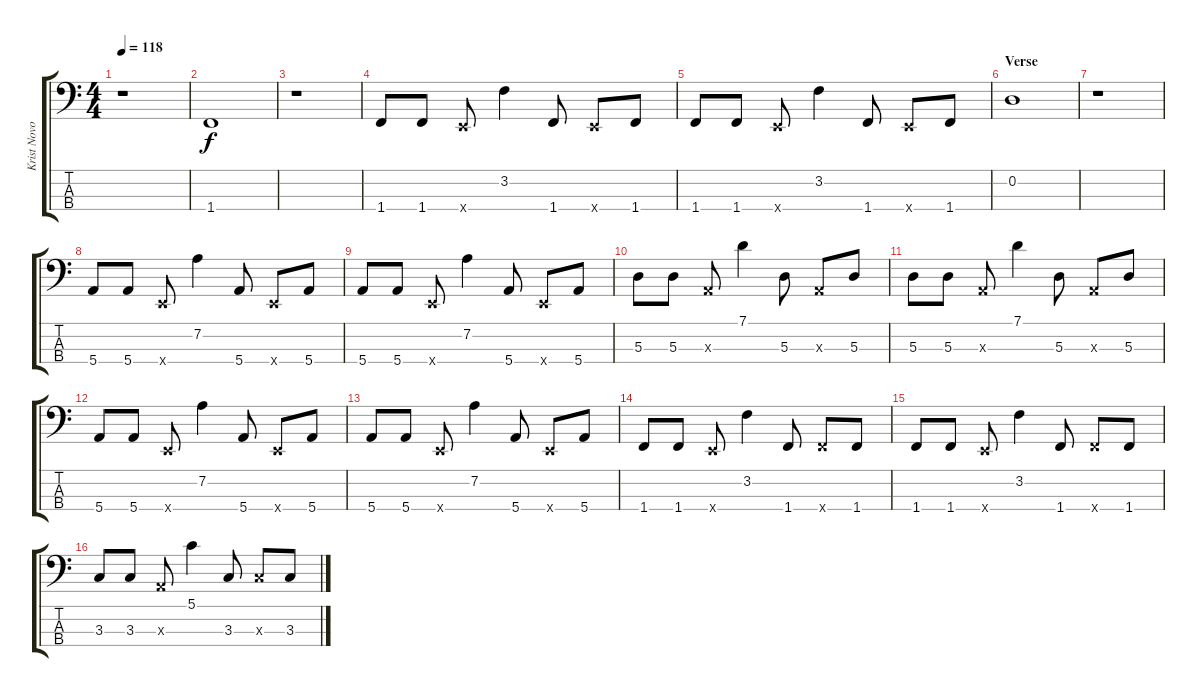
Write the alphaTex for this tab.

\track ("Krist Novoselic - Acoustic Bass" "Krist Novo") {instrument acousticbass}
\staff {score tabs}
\tuning (G2 D2 A1 E1) {hide}
\ts (4 4)
\tempo 118
\clef f4
\ks c
r.1{dy f} |
1.4.1 |
r.1 |
1.4.8 1.4.8 0.4{x}.8 3.2.4 1.4.8 0.4{x}.8 1.4.8 |
1.4.8 1.4.8 0.4{x}.8 3.2.4 1.4.8 0.4{x}.8 1.4.8 |
\section ("" "Verse")
0.2.1 |
r.1 |
5.4.8 5.4.8 0.4{x}.8 7.2.4 5.4.8 0.4{x}.8 5.4.8 |
5.4.8 5.4.8 0.4{x}.8 7.2.4 5.4.8 0.4{x}.8 5.4.8 |
5.3.8 5.3.8 0.3{x}.8 7.1.4 5.3.8 0.3{x}.8 5.3.8 |
5.3.8 5.3.8 0.3{x}.8 7.1.4 5.3.8 0.3{x}.8 5.3.8 |
5.4.8 5.4.8 0.4{x}.8 7.2.4 5.4.8 0.4{x}.8 5.4.8 |
5.4.8 5.4.8 0.4{x}.8 7.2.4 5.4.8 0.4{x}.8 5.4.8 |
1.4.8 1.4.8 0.4{x}.8 3.2.4 1.4.8 1.4{x}.8 1.4.8 |
1.4.8 1.4.8 0.4{x}.8 3.2.4 1.4.8 1.4{x}.8 1.4.8 |
3.3.8 3.3.8 0.3{x}.8 5.1.4 3.3.8 3.3{x}.8 3.3.8
